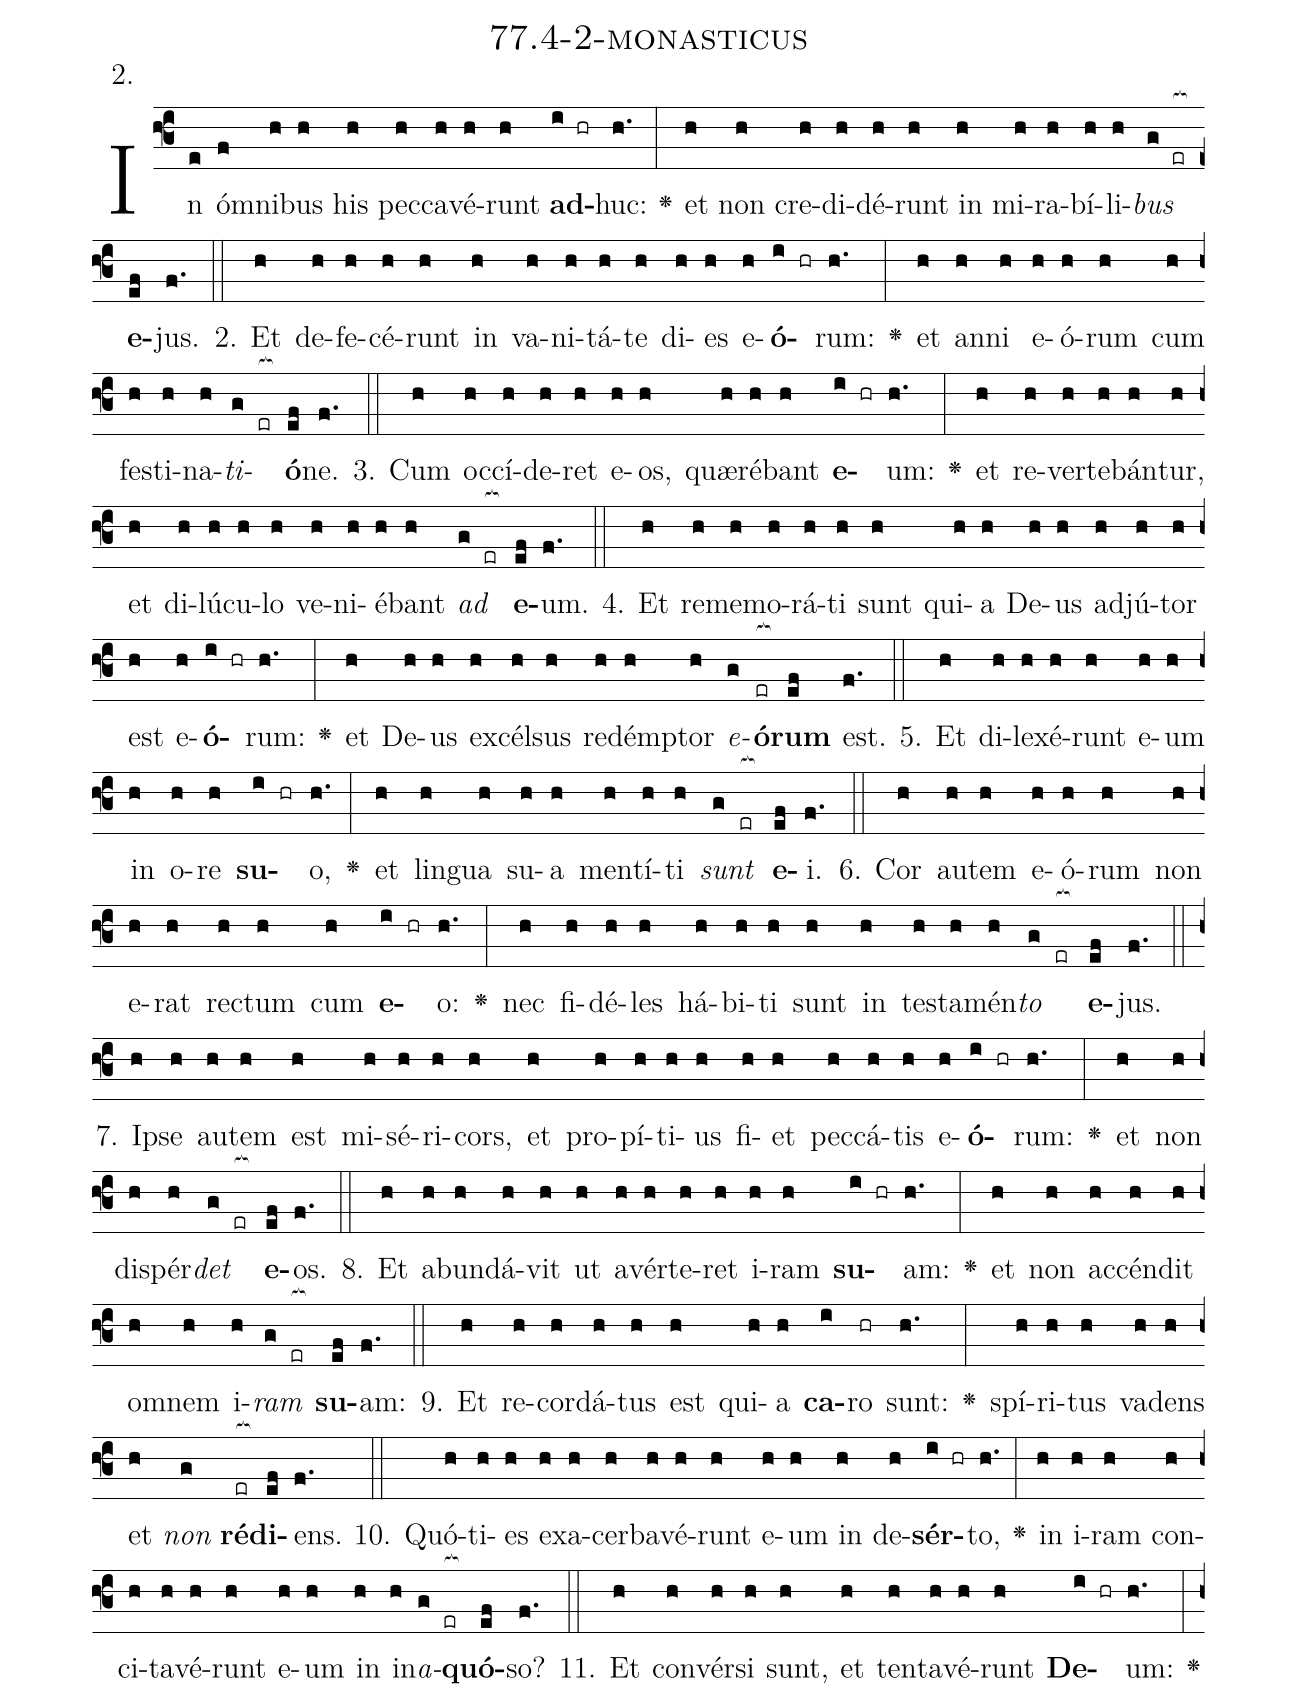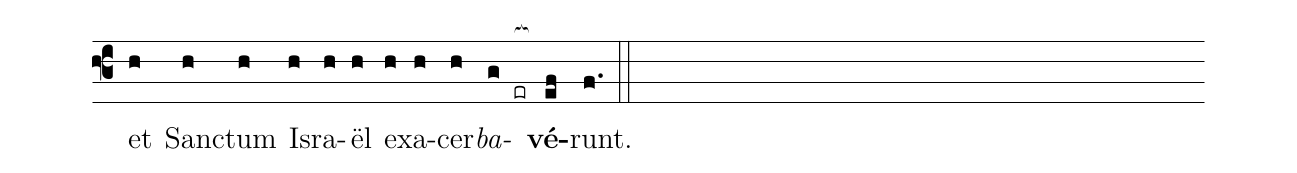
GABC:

name: 77.4-2-monasticus;
annotation: 2.;
%%
(f3)In(e) óm(f)ni(h)bus(h) his(h) pec(h)ca(h)vé(h)runt(h) <b>ad</b>(i hr)huc:(h.) <v>\greheightstar</v>(:) et(h) non(h) cre(h)di(h)dé(h)runt(h) in(h) mi(h)ra(h)bí(h)li(h)<i>bus</i>(g er[ocb:1{]) <b>e</b>(ef[ocb:0}])jus.(f.) (::)
2. Et(h) de(h)fe(h)cé(h)runt(h) in(h) va(h)ni(h)tá(h)te(h) di(h)es(h) e(h)<b>ó</b>(i hr)rum:(h.) <v>\greheightstar</v>(:) et(h) an(h)ni(h) e(h)ó(h)rum(h) cum(h) fes(h)ti(h)na(h)<i>ti</i>(g er[ocb:1{])<b>ó</b>(ef[ocb:0}])ne.(f.) (::)
3. Cum(h) oc(h)cí(h)de(h)ret(h) e(h)os,(h) quæ(h)ré(h)bant(h) <b>e</b>(i hr)um:(h.) <v>\greheightstar</v>(:) et(h) re(h)ver(h)te(h)bán(h)tur,(h) et(h) di(h)lú(h)cu(h)lo(h) ve(h)ni(h)é(h)bant(h) <i>ad</i>(g er[ocb:1{]) <b>e</b>(ef[ocb:0}])um.(f.) (::)
4. Et(h) re(h)me(h)mo(h)rá(h)ti(h) sunt(h) qui(h)a(h) De(h)us(h) ad(h)jú(h)tor(h) est(h) e(h)<b>ó</b>(i hr)rum:(h.) <v>\greheightstar</v>(:) et(h) De(h)us(h) ex(h)cél(h)sus(h) red(h)émp(h)tor(h) <i>e</i>(g)<b>ó</b>(er[ocb:1{])<b>rum</b>(ef[ocb:0}]) est.(f.) (::)
5. Et(h) di(h)le(h)xé(h)runt(h) e(h)um(h) in(h) o(h)re(h) <b>su</b>(i hr)o,(h.) <v>\greheightstar</v>(:) et(h) lin(h)gua(h) su(h)a(h) men(h)tí(h)ti(h) <i>sunt</i>(g er[ocb:1{]) <b>e</b>(ef[ocb:0}])i.(f.) (::)
6. Cor(h) au(h)tem(h) e(h)ó(h)rum(h) non(h) e(h)rat(h) rec(h)tum(h) cum(h) <b>e</b>(i hr)o:(h.) <v>\greheightstar</v>(:) nec(h) fi(h)dé(h)les(h) há(h)bi(h)ti(h) sunt(h) in(h) tes(h)ta(h)mén(h)<i>to</i>(g er[ocb:1{]) <b>e</b>(ef[ocb:0}])jus.(f.) (::)
7. Ip(h)se(h) au(h)tem(h) est(h) mi(h)sé(h)ri(h)cors,(h) et(h) pro(h)pí(h)ti(h)us(h) fi(h)et(h) pec(h)cá(h)tis(h) e(h)<b>ó</b>(i hr)rum:(h.) <v>\greheightstar</v>(:) et(h) non(h) dis(h)pér(h)<i>det</i>(g er[ocb:1{]) <b>e</b>(ef[ocb:0}])os.(f.) (::)
8. Et(h) ab(h)un(h)dá(h)vit(h) ut(h) a(h)vér(h)te(h)ret(h) i(h)ram(h) <b>su</b>(i hr)am:(h.) <v>\greheightstar</v>(:) et(h) non(h) ac(h)cén(h)dit(h) om(h)nem(h) i(h)<i>ram</i>(g er[ocb:1{]) <b>su</b>(ef[ocb:0}])am:(f.) (::)
9. Et(h) re(h)cor(h)dá(h)tus(h) est(h) qui(h)a(h) <b>ca</b>(i)ro(hr) sunt:(h.) <v>\greheightstar</v>(:) spí(h)ri(h)tus(h) va(h)dens(h) et(h) <i>non</i>(g) <b>réd</b>(er[ocb:1{])<b>i</b>(ef[ocb:0}])ens.(f.) (::)
10. Quó(h)ti(h)es(h) ex(h)a(h)cer(h)ba(h)vé(h)runt(h) e(h)um(h) in(h) de(h)<b>sér</b>(i hr)to,(h.) <v>\greheightstar</v>(:) in(h) i(h)ram(h) con(h)ci(h)ta(h)vé(h)runt(h) e(h)um(h) in(h) in(h)<i>a</i>(g er[ocb:1{])<b>quó</b>(ef[ocb:0}])so?(f.) (::)
11. Et(h) con(h)vér(h)si(h) sunt,(h) et(h) ten(h)ta(h)vé(h)runt(h) <b>De</b>(i hr)um:(h.) <v>\greheightstar</v>(:) et(h) Sanc(h)tum(h) Is(h)ra(h)ël(h) ex(h)a(h)cer(h)<i>ba</i>(g er[ocb:1{])<b>vé</b>(ef[ocb:0}])runt.(f.) (::)
